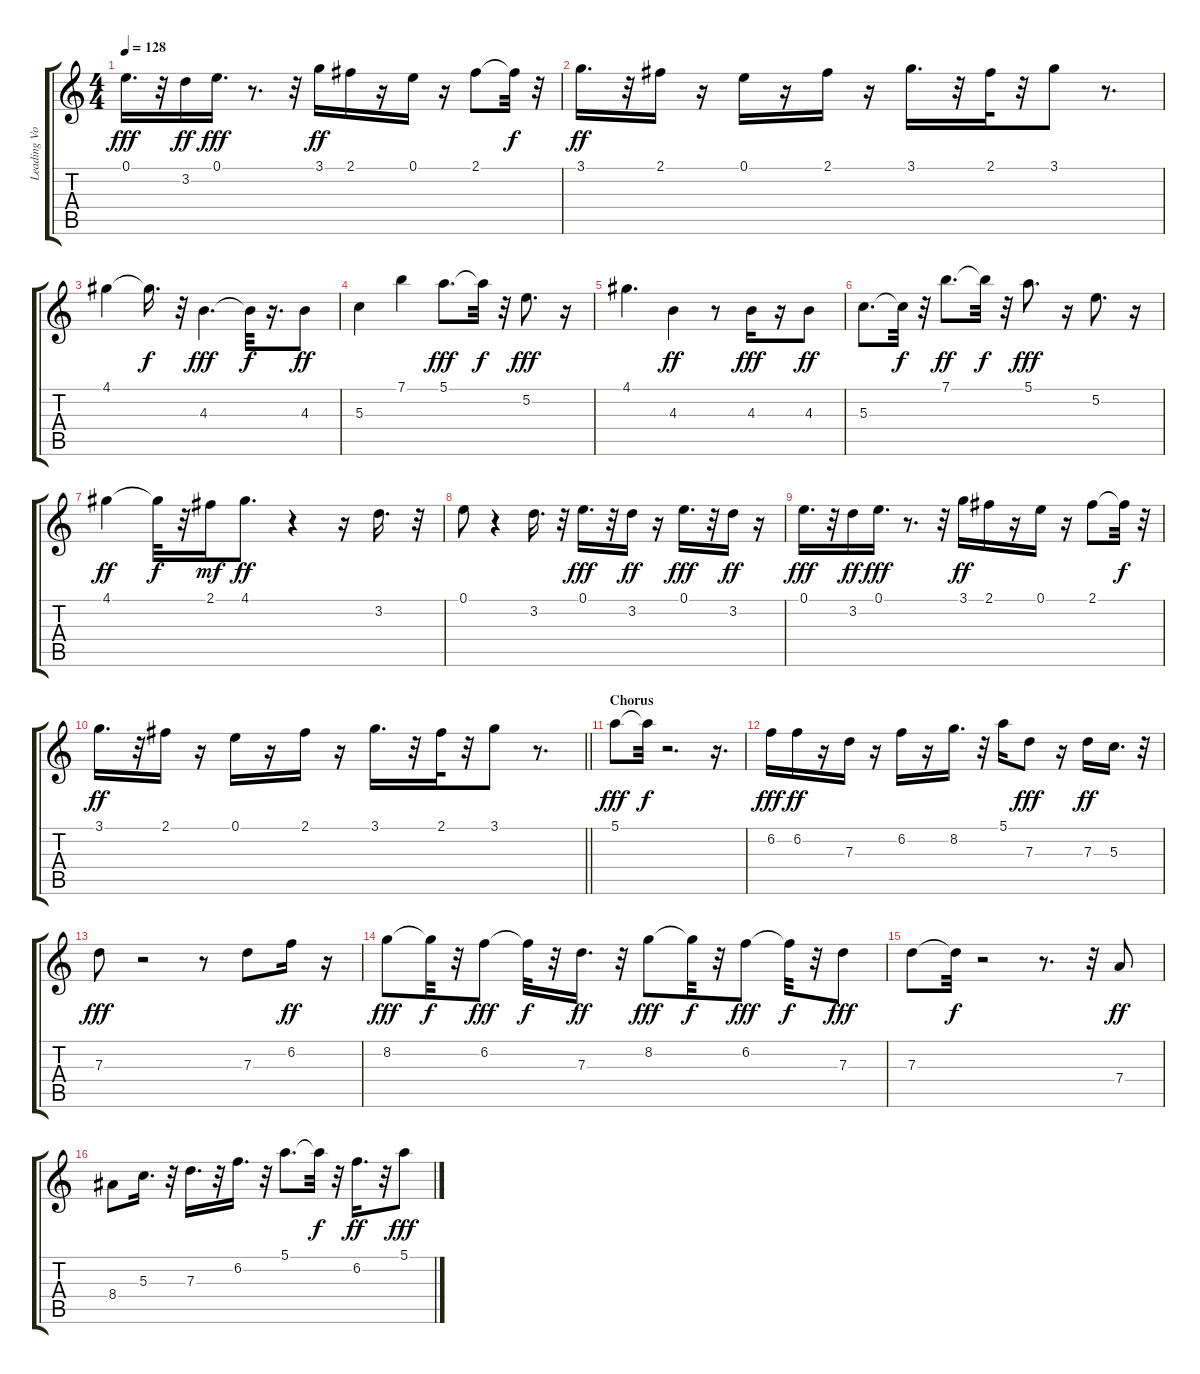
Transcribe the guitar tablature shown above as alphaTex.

\track ("Leading Vocals" "Leading Vo") {instrument acousticguitarnylon}
\staff {score tabs}
\tuning (E4 B3 G3 D3 A2 E2) {hide}
\ts (4 4)
\tempo 128
\clef g2
\ks c
0.1.16{d dy fff} r.32 3.2.16{dy ff} 0.1.16{d dy fff} r.8{d} r.32 3.1.16{dy ff} 2.1.16 r.16 0.1.16 r.16 2.1.8 2.1{t}.32{dy f} r.32 |
3.1.16{d dy ff} r.32 2.1.16 r.16 0.1.16 r.16 2.1.16 r.16 3.1.16{d} r.32 2.1.32 r.32 3.1.8 r.8{d} |
4.1.4 4.1{t}.16{d dy f} r.32 4.3.4{d dy fff} 4.3{t}.32{dy f} r.16{d} 4.3.8{dy ff} |
5.3.4 7.1.4 5.1.8{d dy fff} 5.1{t}.32{dy f} r.32 5.2.8{d dy fff} r.16 |
4.1.4{d} 4.3.4{dy ff} r.8 4.3.16{dy fff} r.16 4.3.8{dy ff} |
5.3.8{d} 5.3{t}.32{dy f} r.32 7.1.8{d dy ff} 7.1{t}.32{dy f} r.32 5.1.8{d dy fff} r.16 5.2.8{d} r.16 |
4.1.4{dy ff} 4.1{t}.32{dy f} r.32 2.1.16{dy mf} 4.1.8{d dy ff} r.4 r.16 3.2.16{d} r.32 |
0.1.8 r.4 3.2.16{d} r.32 0.1.16{d dy fff} r.32 3.2.16{dy ff} r.16 0.1.16{d dy fff} r.32 3.2.16{dy ff} r.16 |
0.1.16{d dy fff} r.32 3.2.16{dy ff} 0.1.16{d dy fff} r.8{d} r.32 3.1.16{dy ff} 2.1.16 r.16 0.1.16 r.16 2.1.8 2.1{t}.32{dy f} r.32 |
\barLineRight lightlight
3.1.16{d dy ff} r.32 2.1.16 r.16 0.1.16 r.16 2.1.16 r.16 3.1.16{d} r.32 2.1.32 r.32 3.1.8 r.8{d} |
\section ("" "Chorus")
5.1.8{dy fff} 5.1{t}.32{dy f} r.2{d} r.16{d} |
6.2.16{dy fff} 6.2.16{dy ff} r.16 7.3.16 r.16 6.2.16 r.16 8.2.16{d} r.32 5.1.16 7.3.8{dy fff} r.16 7.3.16{dy ff} 5.3.16{d} r.32 |
7.3.8{dy fff} r.2 r.8 7.3.8 6.2.16{dy ff} r.16 |
8.2.8{dy fff} 8.2{t}.32{dy f} r.32 6.2.8{dy fff} 6.2{t}.32{dy f} r.32 7.3.16{d dy ff} r.32 8.2.8{dy fff} 8.2{t}.32{dy f} r.32 6.2.8{dy fff} 6.2{t}.32{dy f} r.32 7.3.8{dy fff} |
7.3.8 7.3{t}.32{dy f} r.2 r.8{d} r.32 7.4.8{dy ff} |
8.4.8 5.3.16{d} r.32 7.3.16{d} r.32 6.2.16{d} r.32 5.1.8{d} 5.1{t}.32{dy f} r.32 6.2.16{d dy ff} r.32 5.1.8{dy fff}
